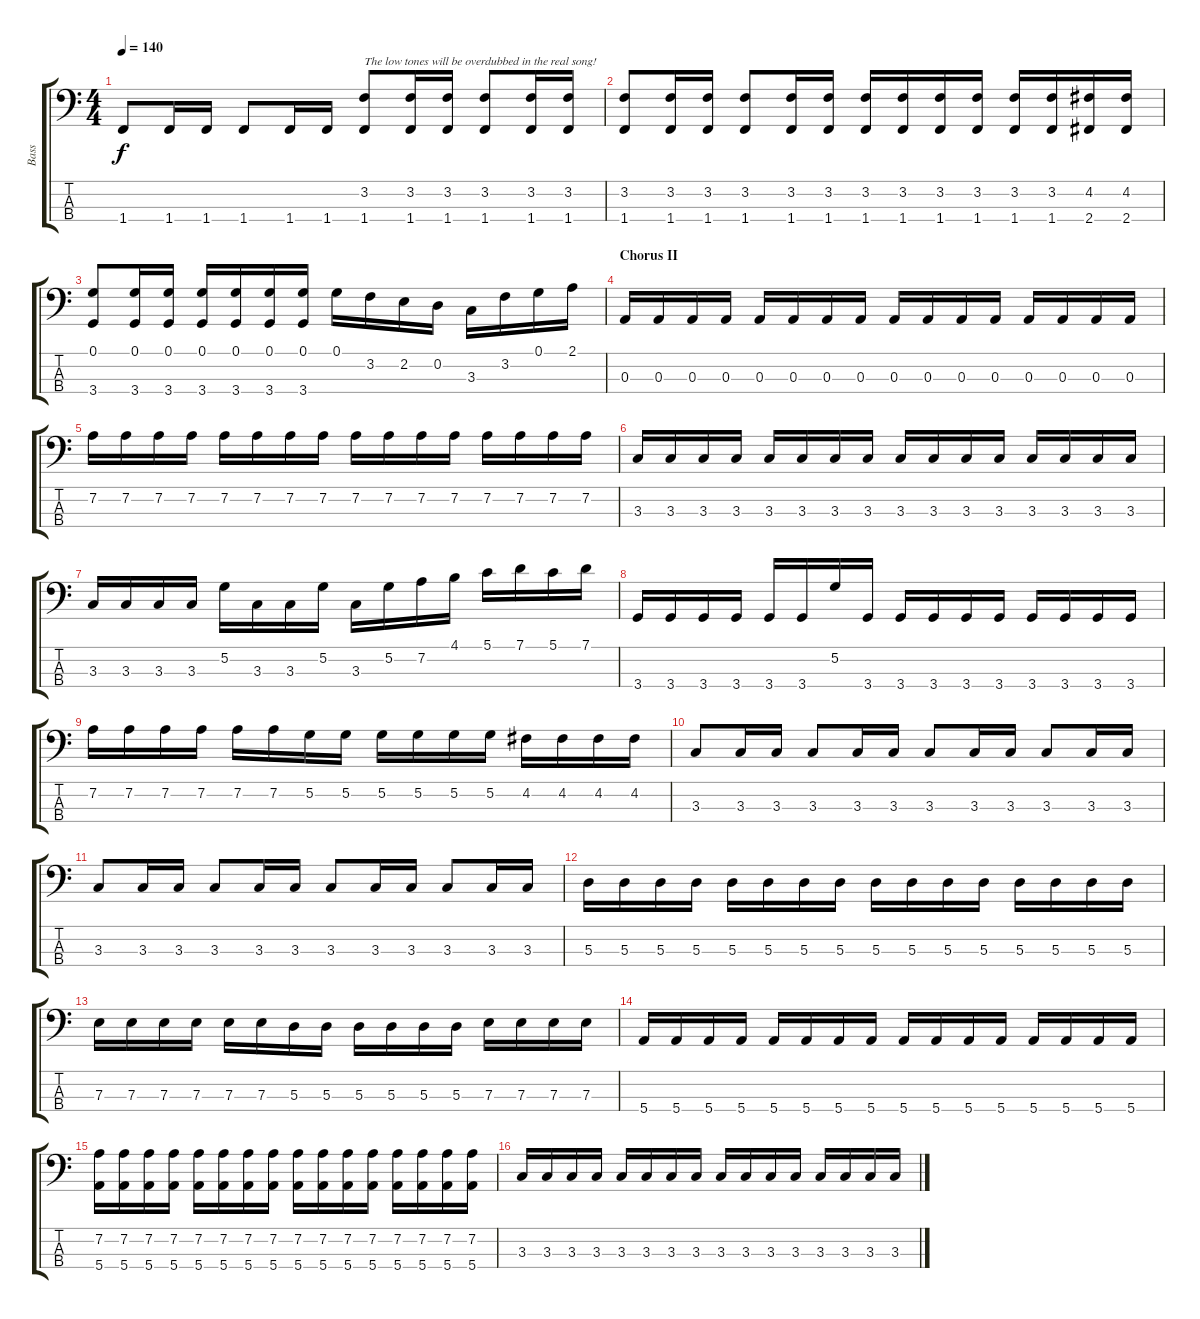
\track ("Bass" "Bass") {instrument electricbassfinger}
\staff {score tabs}
\tuning (G2 D2 A1 E1) {hide}
\ts (4 4)
\tempo 140
\clef f4
\ks c
1.4.8{dy f} 1.4.16 1.4.16 1.4.8 1.4.16 1.4.16 (3.2 1.4).8{txt "The low tones will be overdubbed in the real song!"} (3.2 1.4).16 (3.2 1.4).16 (3.2 1.4).8 (3.2 1.4).16 (3.2 1.4).16 |
(3.2 1.4).8 (3.2 1.4).16 (3.2 1.4).16 (3.2 1.4).8 (3.2 1.4).16 (3.2 1.4).16 (3.2 1.4).16 (3.2 1.4).16 (3.2 1.4).16 (3.2 1.4).16 (3.2 1.4).16 (3.2 1.4).16 (4.2 2.4).16 (4.2 2.4).16 |
(0.1 3.4).8 (0.1 3.4).16 (0.1 3.4).16 (0.1 3.4).16 (0.1 3.4).16 (0.1 3.4).16 (0.1 3.4).16 0.1.16 3.2.16 2.2.16 0.2.16 3.3.16 3.2.16 0.1.16 2.1.16 |
\section ("" "Chorus II")
0.3.16 0.3.16 0.3.16 0.3.16 0.3.16 0.3.16 0.3.16 0.3.16 0.3.16 0.3.16 0.3.16 0.3.16 0.3.16 0.3.16 0.3.16 0.3.16 |
7.2.16 7.2.16 7.2.16 7.2.16 7.2.16 7.2.16 7.2.16 7.2.16 7.2.16 7.2.16 7.2.16 7.2.16 7.2.16 7.2.16 7.2.16 7.2.16 |
3.3.16 3.3.16 3.3.16 3.3.16 3.3.16 3.3.16 3.3.16 3.3.16 3.3.16 3.3.16 3.3.16 3.3.16 3.3.16 3.3.16 3.3.16 3.3.16 |
3.3.16 3.3.16 3.3.16 3.3.16 5.2.16 3.3.16 3.3.16 5.2.16 3.3.16 5.2.16 7.2.16 4.1.16 5.1.16 7.1.16 5.1.16 7.1.16 |
3.4.16 3.4.16 3.4.16 3.4.16 3.4.16 3.4.16 5.2.16 3.4.16 3.4.16 3.4.16 3.4.16 3.4.16 3.4.16 3.4.16 3.4.16 3.4.16 |
7.2.16 7.2.16 7.2.16 7.2.16 7.2.16 7.2.16 5.2.16 5.2.16 5.2.16 5.2.16 5.2.16 5.2.16 4.2.16 4.2.16 4.2.16 4.2.16 |
3.3.8 3.3.16 3.3.16 3.3.8 3.3.16 3.3.16 3.3.8 3.3.16 3.3.16 3.3.8 3.3.16 3.3.16 |
3.3.8 3.3.16 3.3.16 3.3.8 3.3.16 3.3.16 3.3.8 3.3.16 3.3.16 3.3.8 3.3.16 3.3.16 |
5.3.16 5.3.16 5.3.16 5.3.16 5.3.16 5.3.16 5.3.16 5.3.16 5.3.16 5.3.16 5.3.16 5.3.16 5.3.16 5.3.16 5.3.16 5.3.16 |
7.3.16 7.3.16 7.3.16 7.3.16 7.3.16 7.3.16 5.3.16 5.3.16 5.3.16 5.3.16 5.3.16 5.3.16 7.3.16 7.3.16 7.3.16 7.3.16 |
5.4.16{volume 10 balance 8 instrument cello} 5.4.16 5.4.16 5.4.16 5.4.16 5.4.16 5.4.16 5.4.16 5.4.16 5.4.16 5.4.16 5.4.16 5.4.16 5.4.16 5.4.16 5.4.16 |
(7.2 5.4).16 (7.2 5.4).16 (7.2 5.4).16 (7.2 5.4).16 (7.2 5.4).16 (7.2 5.4).16 (7.2 5.4).16 (7.2 5.4).16 (7.2 5.4).16 (7.2 5.4).16 (7.2 5.4).16 (7.2 5.4).16 (7.2 5.4).16 (7.2 5.4).16 (7.2 5.4).16 (7.2 5.4).16 |
3.3.16 3.3.16 3.3.16 3.3.16 3.3.16 3.3.16 3.3.16 3.3.16 3.3.16 3.3.16 3.3.16 3.3.16 3.3.16 3.3.16 3.3.16 3.3.16
